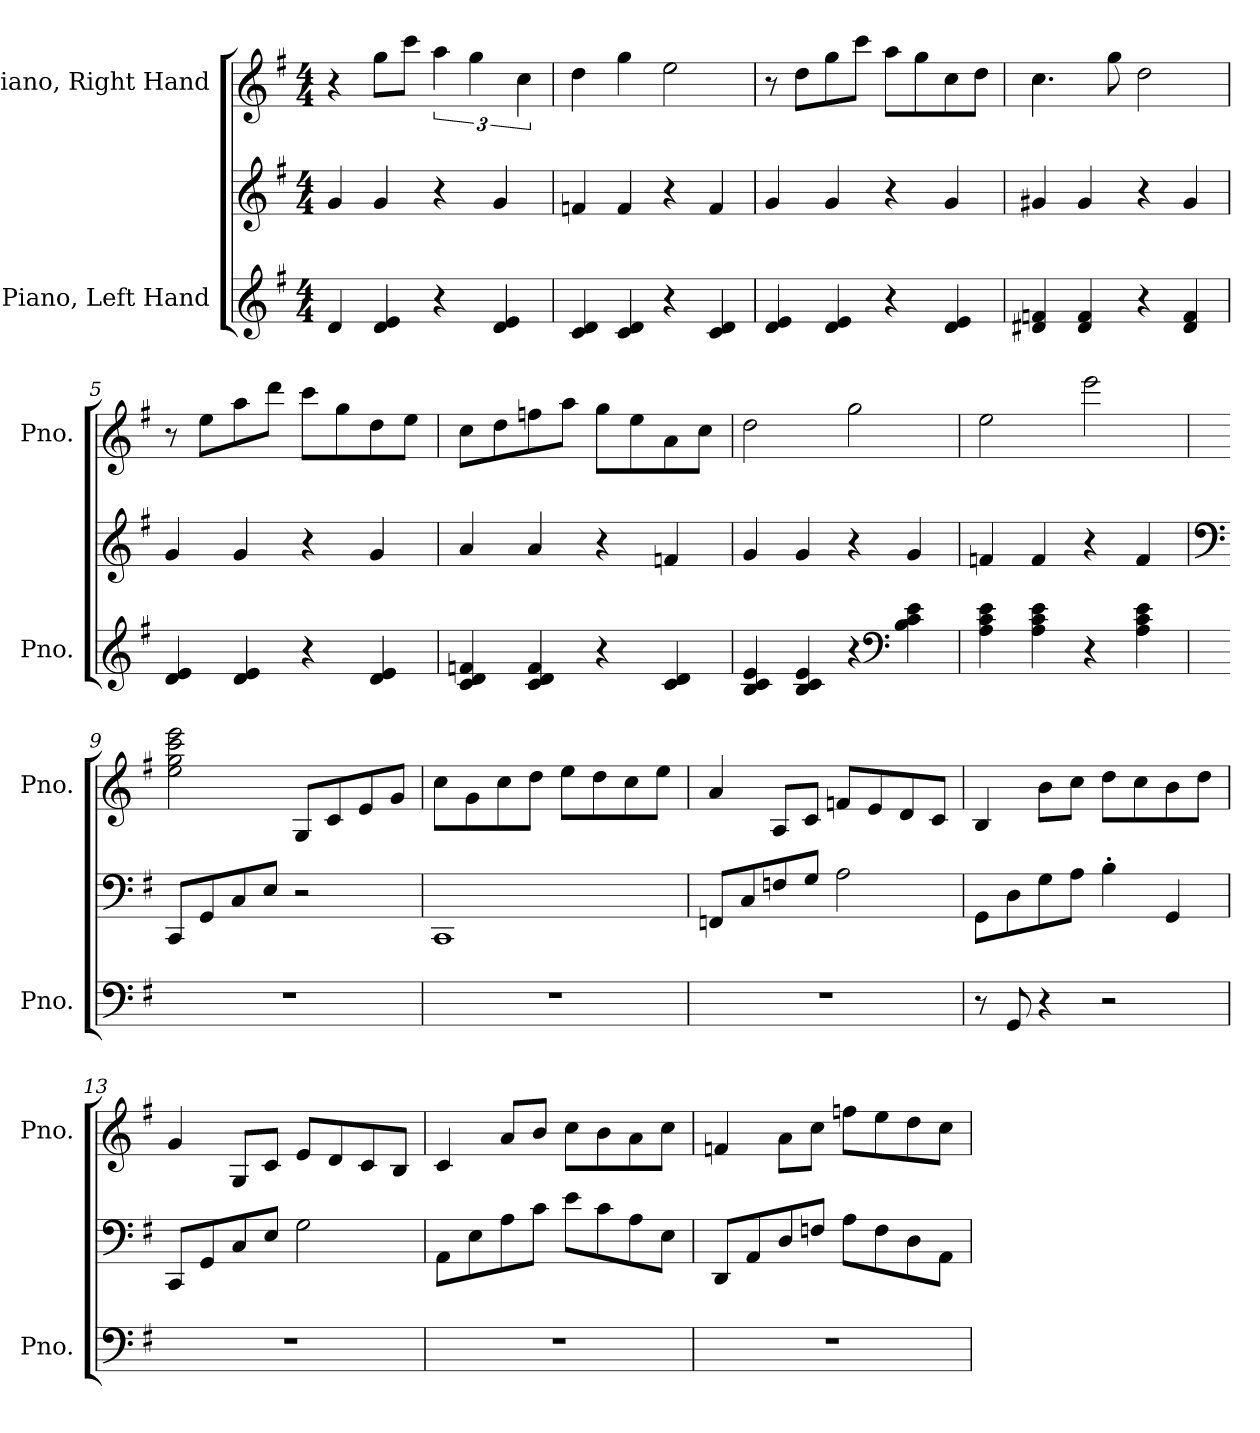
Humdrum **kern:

**kern	**kern	**kern
*part2	*part2	*part1
*staff3	*staff2	*staff1
*I"Piano, Left Hand	*	*I"Piano, Right Hand
*I'Pno.	*	*I'Pno.
*clefG2	*clefG2	*clefG2
*k[f#]	*k[f#]	*k[f#]
*M4/4	*M4/4	*M4/4
*MM100	*MM100	*MM100
=1	=1	=1
4d/	4g/	4r
4d/ 4e/	4g/	8gg\L
.	.	8ccc\J
4r	4r	6aa\
.	.	6gg\
4d/ 4e/	4g/	.
.	.	6cc\
=2	=2	=2
4c/ 4d/	4fn/	4dd\
4c/ 4d/	4f/	4gg\
4r	4r	2ee\
4c/ 4d/	4f/	.
=3	=3	=3
4d/ 4e/	4g/	8r
.	.	8dd\L
4d/ 4e/	4g/	8gg\
.	.	8ccc\J
4r	4r	8aa\L
.	.	8gg\
4d/ 4e/	4g/	8cc\
.	.	8dd\J
=4	=4	=4
4d#X/ 4fn/	4g#X/	4.cc\
4d#/ 4f/	4g#/	.
.	.	8gg\
4r	4r	2dd\
4d#/ 4f/	4g#/	.
!!LO:LB:g=z
=5	=5	=5
4d/ 4e/	4g/	8r
.	.	8ee\L
4d/ 4e/	4g/	8aa\
.	.	8ddd\J
4r	4r	8ccc\L
.	.	8gg\
4d/ 4e/	4g/	8dd\
.	.	8ee\J
=6	=6	=6
4c/ 4d/ 4fn/	4a/	8cc\L
.	.	8dd\
4c/ 4d/ 4f/	4a/	8ffn\
.	.	8aa\J
4r	4r	8gg\L
.	.	8ee\
4c/ 4d/	4fn/	8a\
.	.	8cc\J
=7	=7	=7
4B/ 4c/ 4e/	4g/	2dd\
4B/ 4c/ 4e/	4g/	.
4r	4r	2gg\
*clefF4	*	*
4B\ 4c\ 4e\	4g/	.
=8	=8	=8
4A\ 4c\ 4e\	4fn/	2ee\
4A\ 4c\ 4e\	4f/	.
4r	4r	2eee\
4A\ 4c\ 4e\	4f/	.
=9	=9	=9
*	*clefF4	*
1r	8CC/L	2ee\ 2gg\ 2ccc\ 2eee\
.	8GG/	.
.	8C/	.
.	8E/J	.
.	2r	8G/L
.	.	8c/
.	.	8e/
.	.	8g/J
!!LO:LB:g=z
=10	=10	=10
1r	1CC	8cc\L
.	.	8g\
.	.	8cc\
.	.	8dd\J
.	.	8ee\L
.	.	8dd\
.	.	8cc\
.	.	8ee\J
=11	=11	=11
1r	8FFn/L	4a/
.	8C/	.
.	8Fn/	8A/L
.	8G/J	8c/J
.	2A\	8fn/L
.	.	8e/
.	.	8d/
.	.	8c/J
=12	=12	=12
8r	8GG\L	4B/
8GG/	8D\	.
4r	8G\	8b\L
.	8A\J	8cc\J
2r	4B'\	8dd\L
.	.	8cc\
.	4GG/	8b\
.	.	8dd\J
=13	=13	=13
1r	8CC/L	4g/
.	8GG/	.
.	8C/	8G/L
.	8E/J	8c/J
.	2G\	8e/L
.	.	8d/
.	.	8c/
.	.	8B/J
!!LO:LB:g=z
=14	=14	=14
1r	8AA\L	4c/
.	8E\	.
.	8A\	8a/L
.	8c\J	8b/J
.	8e\L	8cc\L
.	8c\	8b\
.	8A\	8a\
.	8E\J	8cc\J
=15	=15	=15
1r	8DD/L	4fn/
.	8AA/	.
.	8D/	8a\L
.	8Fn/J	8cc\J
.	8A\L	8ffn\L
.	8F\	8ee\
.	8D\	8dd\
.	8AA\J	8cc\J
=	=	=
*-	*-	*-
